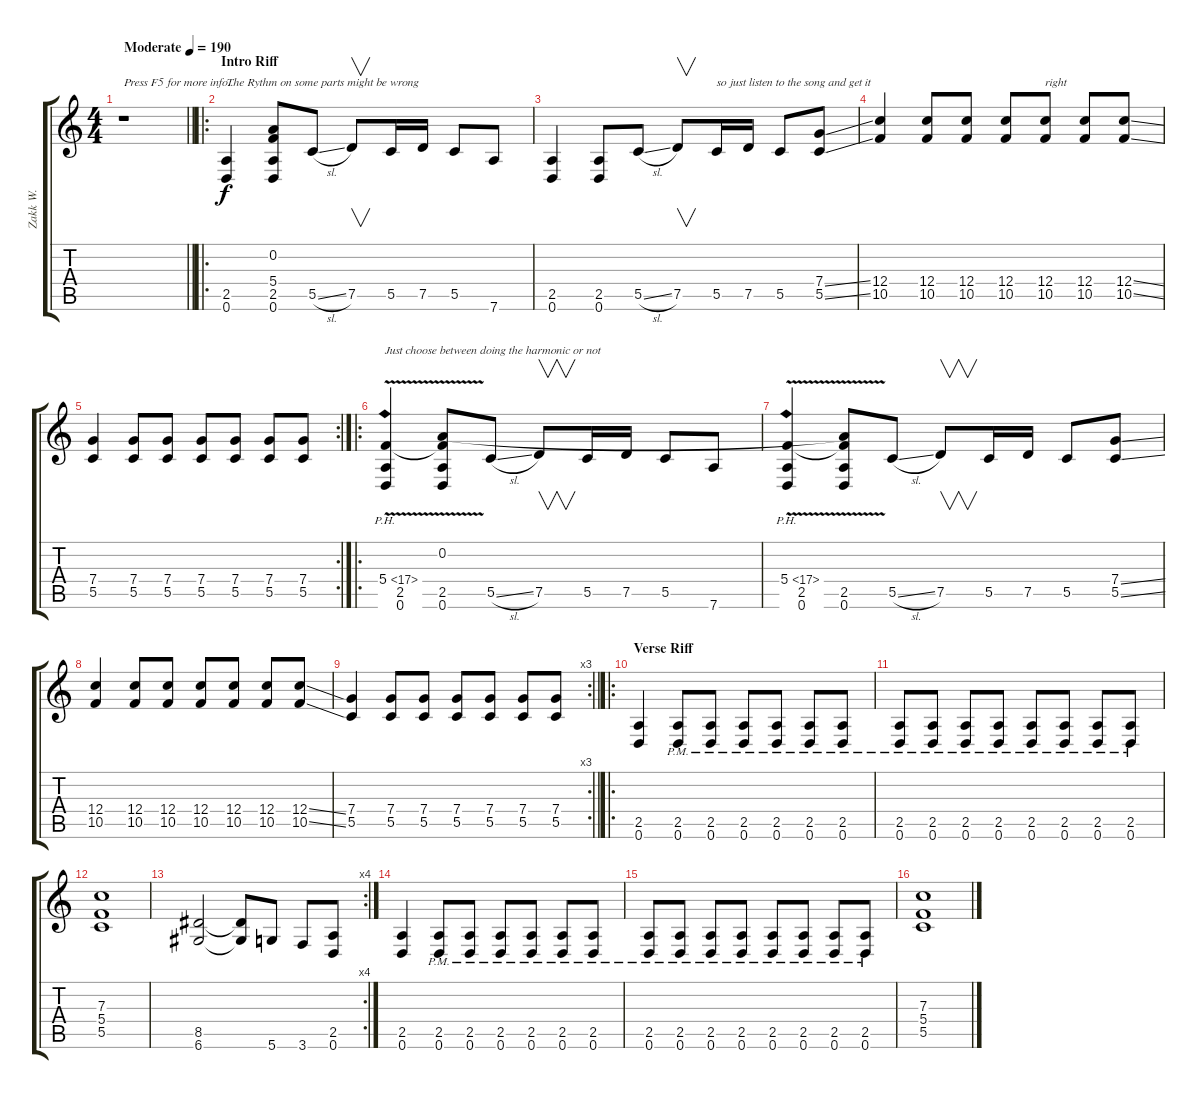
\track ("Zakk W." "Zakk W.") {instrument distortionguitar}
\staff {score tabs}
\tuning (D4 A3 F3 C3 G2 D2) {hide}
\ts (4 4)
\tempo (190 "Moderate")
\clef g2
\barLineRight lightlight
\ks c
r.1{txt "Press F5 for more info.." dy f instrument distortionguitar} |
\ro
\section ("" "Intro Riff")
(2.5 0.6).4{txt "The Rythm on some parts might be wrong"} (0.2 5.4 2.5 0.6).8 5.5{sl}.8 7.5.8{v} 5.5.16 7.5.16 5.5.8 7.6.8 |
(2.5 0.6).4 (2.5 0.6).8 5.5{sl}.8 7.5.8{v} 5.5.16{txt "so just listen to the song and get it"} 7.5.16 5.5.8 (7.4{ss} 5.5{ss}).8 |
(12.4 10.5).4 (12.4 10.5).8 (12.4 10.5).8 (12.4 10.5).8 (12.4 10.5).8{txt "right"} (12.4 10.5).8 (12.4{ss} 10.5{ss}).8 |
\rc 2
(7.4 5.5).4 (7.4 5.5).8 (7.4 5.5).8 (7.4 5.5).8 (7.4 5.5).8 (7.4 5.5).8 (7.4 5.5).8 |
\ro
(5.4{ph 12 v} 2.5 0.6).4{txt "Just choose between doing the harmonic or not"} (0.2 5.4{t} 2.5 0.6).8 5.5{sl}.8 7.5.8{v} 5.5.16 7.5.16 5.5.8 7.6.8 |
(5.4{ph 12 v} 2.5 0.6).4 (0.2{t} 5.4{t} 2.5 0.6).8 5.5{sl}.8 7.5.8{v} 5.5.16 7.5.16 5.5.8 (7.4{ss} 5.5{ss}).8 |
(12.4 10.5).4 (12.4 10.5).8 (12.4 10.5).8 (12.4 10.5).8 (12.4 10.5).8 (12.4 10.5).8 (12.4{ss} 10.5{ss}).8 |
\rc 3
\barLineRight lightlight
(7.4 5.5).4 (7.4 5.5).8 (7.4 5.5).8 (7.4 5.5).8 (7.4 5.5).8 (7.4 5.5).8 (7.4 5.5).8 |
\ro
\section ("" "Verse Riff")
(2.5 0.6).4 (2.5{pm} 0.6{pm}).8 (2.5{pm} 0.6{pm}).8 (2.5{pm} 0.6{pm}).8 (2.5{pm} 0.6{pm}).8 (2.5{pm} 0.6{pm}).8 (2.5{pm} 0.6{pm}).8 |
(2.5{pm} 0.6{pm}).8 (2.5{pm} 0.6{pm}).8 (2.5{pm} 0.6{pm}).8 (2.5{pm} 0.6{pm}).8 (2.5{pm} 0.6{pm}).8 (2.5{pm} 0.6{pm}).8 (2.5{pm} 0.6{pm}).8 (2.5{pm} 0.6{pm}).8 |
(7.3 5.4 5.5).1 |
\rc 4
(8.5 6.6).2 (8.5{t} 6.6{t}).8 5.6.8 3.6.8 (2.5 0.6).8 |
(2.5 0.6).4 (2.5{pm} 0.6{pm}).8 (2.5{pm} 0.6{pm}).8 (2.5{pm} 0.6{pm}).8 (2.5{pm} 0.6{pm}).8 (2.5{pm} 0.6{pm}).8 (2.5{pm} 0.6{pm}).8 |
(2.5{pm} 0.6{pm}).8 (2.5{pm} 0.6{pm}).8 (2.5{pm} 0.6{pm}).8 (2.5{pm} 0.6{pm}).8 (2.5{pm} 0.6{pm}).8 (2.5{pm} 0.6{pm}).8 (2.5{pm} 0.6{pm}).8 (2.5{pm} 0.6{pm}).8 |
(7.3 5.4 5.5).1
